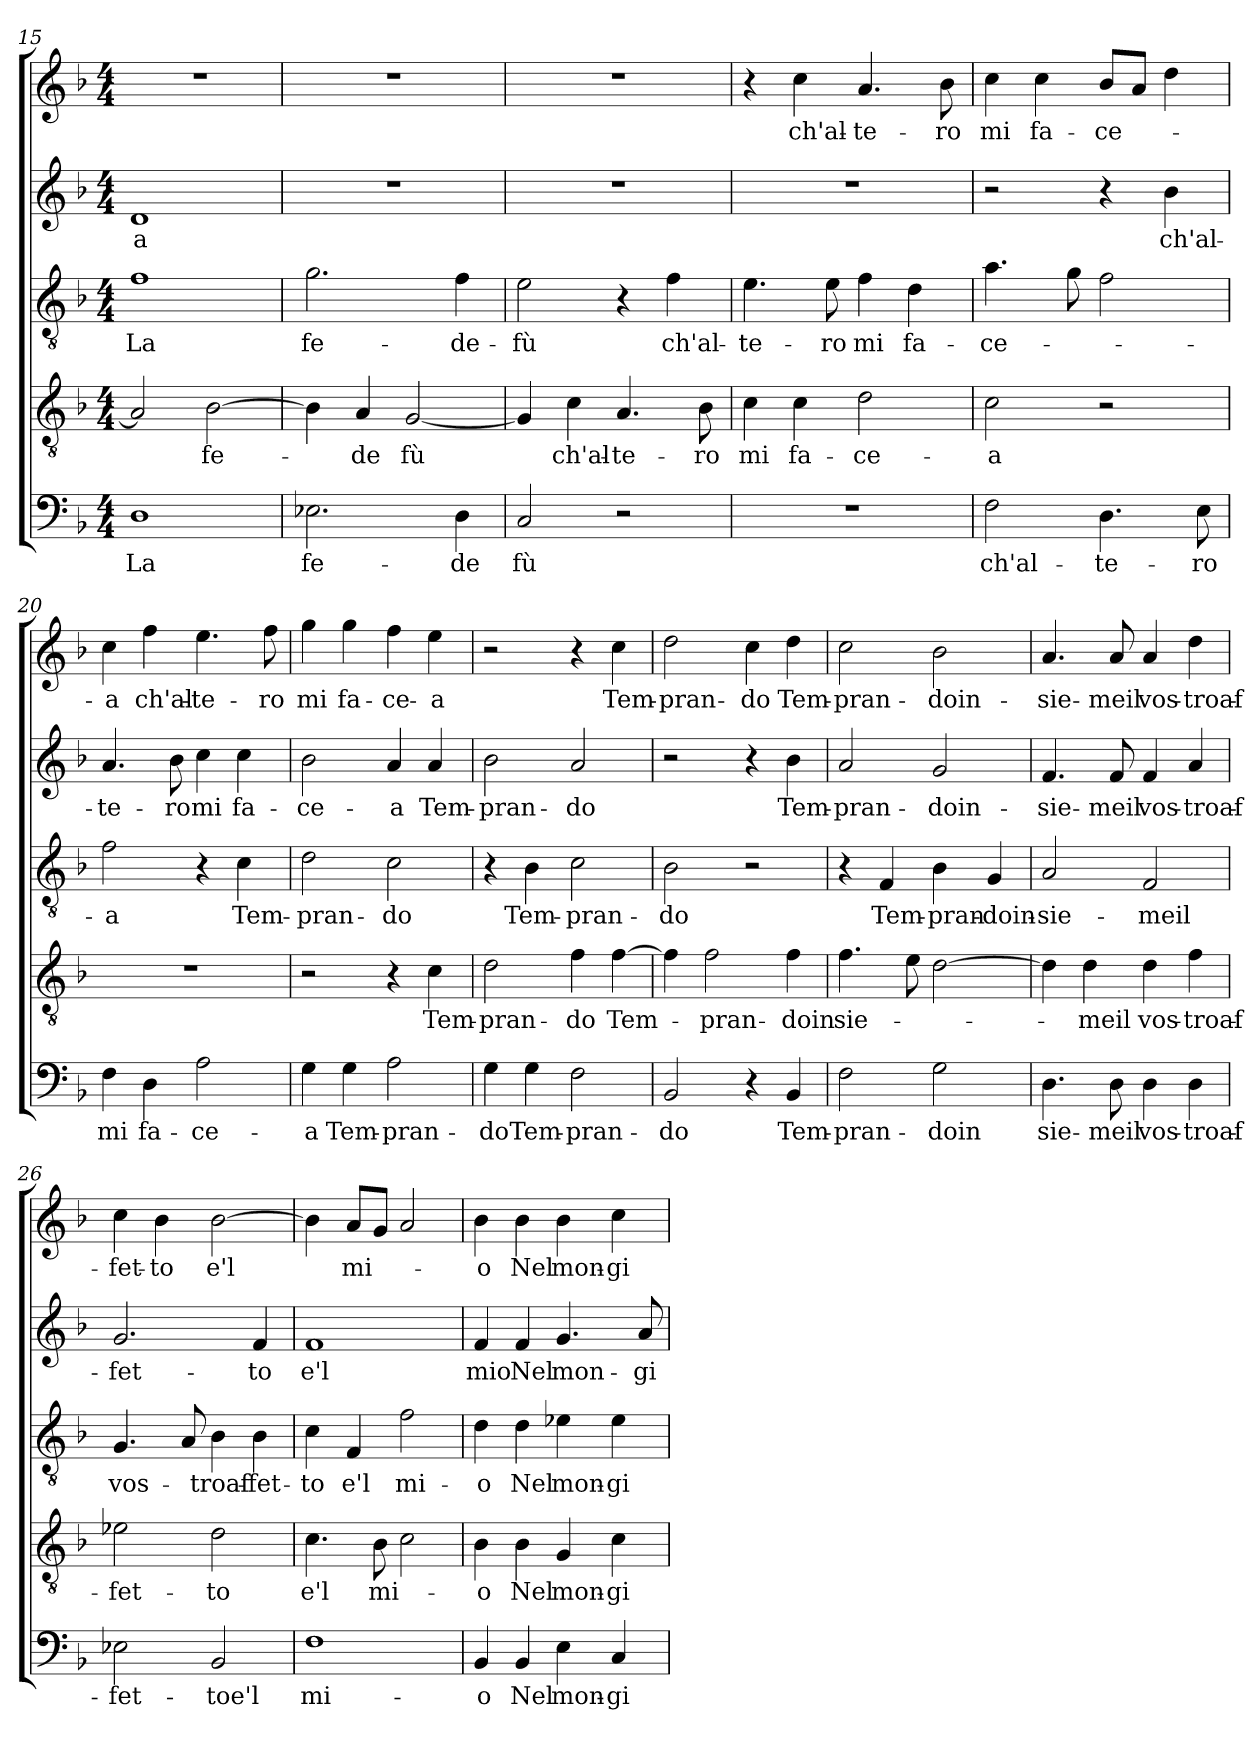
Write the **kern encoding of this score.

**kern	**text	**kern	**text	**kern	**text	**kern	**text	**kern	**text
*part5	*part5	*part4	*part4	*part3	*part3	*part2	*part2	*part1	*part1
*staff5	*staff5	*staff4	*staff4	*staff3	*staff3	*staff2	*staff2	*staff1	*staff1
*clefF4	*	*clefGv2	*	*clefGv2	*	*clefG2	*	*clefG2	*
*k[b-]	*	*k[b-]	*	*k[b-]	*	*k[b-]	*	*k[b-]	*
*M4/4	*	*M4/4	*	*M4/4	*	*M4/4	*	*M4/4	*
=15	=15	=15	=15	=15	=15	=15	=15	=15	=15
1D\	La	2A/]	.	1f\	La	1d/	a	1r	.
.	.	[2B-\	fe-	.	.	.	.	.	.
=16	=16	=16	=16	=16	=16	=16	=16	=16	=16
2.E-X\	fe-	4B-\]	.	2.g\	fe-	1r	.	1r	.
.	.	4A/	de	.	.	.	.	.	.
.	.	[2G/	fù	.	.	.	.	.	.
4D\	de	.	.	4f\	de-	.	.	.	.
=17	=17	=17	=17	=17	=17	=17	=17	=17	=17
2C/	fù	4G/]	.	2e\	fù	1r	.	1r	.
.	.	4c\	ch'al-	.	.	.	.	.	.
2r	.	4.A/	te-	4r	.	.	.	.	.
.	.	.	.	4f\	ch'al-	.	.	.	.
.	.	8B-\	ro	.	.	.	.	.	.
=18	=18	=18	=18	=18	=18	=18	=18	=18	=18
1r	.	4c\	mi	4.e\	te-	1r	.	4r	.
.	.	4c\	fa-	.	.	.	.	4cc\	ch'al-
.	.	.	.	8e\	ro	.	.	.	.
.	.	2d\	ce-	4f\	mi	.	.	4.a/	te-
.	.	.	.	4d\	fa-	.	.	.	.
.	.	.	.	.	.	.	.	8b-\	ro
=19	=19	=19	=19	=19	=19	=19	=19	=19	=19
2F\	ch'al-	2c\	a	4.a\	ce-	2r	.	4cc\	mi
.	.	.	.	.	.	.	.	4cc\	fa-
.	.	.	.	8g\	.	.	.	.	.
4.D\	te-	2r	.	2f\	.	4r	.	8b-/L	ce-
.	.	.	.	.	.	.	.	8a/J	.
.	.	.	.	.	.	4b-\	ch'al-	4dd\	.
8E\	ro	.	.	.	.	.	.	.	.
=20	=20	=20	=20	=20	=20	=20	=20	=20	=20
4F\	mi	1r	.	2f\	a	4.a/	te-	4cc\	a
4D\	fa-	.	.	.	.	.	.	4ff\	ch'al-
.	.	.	.	.	.	8b-\	ro	.	.
2A\	ce-	.	.	4r	.	4cc\	mi	4.ee\	te-
.	.	.	.	4c\	Tem-	4cc\	fa-	.	.
.	.	.	.	.	.	.	.	8ff\	ro
=21	=21	=21	=21	=21	=21	=21	=21	=21	=21
4G\	a	2r	.	2d\	pran-	2b-\	ce-	4gg\	mi
4G\	Tem-	.	.	.	.	.	.	4gg\	fa-
2A\	pran-	4r	.	2c\	do	4a/	a	4ff\	ce-
.	.	4c\	Tem-	.	.	4a/	Tem-	4ee\	a
=22	=22	=22	=22	=22	=22	=22	=22	=22	=22
4G\	do	2d\	pran-	4r	.	2b-\	pran-	2r	.
4G\	Tem-	.	.	4B-\	Tem-	.	.	.	.
2F\	pran-	4f\	do	2c\	pran-	2a/	do	4r	.
.	.	[4f\	Tem-	.	.	.	.	4cc\	Tem-
=23	=23	=23	=23	=23	=23	=23	=23	=23	=23
2BB-/	do	4f\]	.	2B-\	do	2r	.	2dd\	pran-
.	.	2f\	pran-	.	.	.	.	.	.
4r	.	.	.	2r	.	4r	.	4cc\	do
4BB-/	Tem-	4f\	doin	.	.	4b-\	Tem-	4dd\	Tem-
=24	=24	=24	=24	=24	=24	=24	=24	=24	=24
2F\	pran-	4.f\	sie-	4r	.	2a/	pran-	2cc\	pran-
.	.	.	.	4F/	Tem-	.	.	.	.
.	.	8e\	.	.	.	.	.	.	.
2G\	doin	[2d\	.	4B-\	pran-	2g/	doin-	2b-\	doin-
.	.	.	.	4G/	doin-	.	.	.	.
=25	=25	=25	=25	=25	=25	=25	=25	=25	=25
4.D\	sie-	4d\]	.	2A/	sie-	4.f/	sie-	4.a/	sie-
.	.	4d\	meil	.	.	.	.	.	.
8D\	meil	.	.	.	.	8f/	meil	8a/	meil
4D\	vos-	4d\	vos-	2F/	meil	4f/	vos-	4a/	vos-
4D\	troaf-	4f\	troaf-	.	.	4a/	troaf-	4dd\	troaf-
=26	=26	=26	=26	=26	=26	=26	=26	=26	=26
2E-X\	fet-	2e-X\	fet-	4.G/	vos-	2.g/	fet-	4cc\	fet-
.	.	.	.	.	.	.	.	4b-\	to
.	.	.	.	8A/	.	.	.	.	.
2BB-/	toe'l	2d\	to	4B-\	troaf-	.	.	[2b-\	e'l
.	.	.	.	4B-\	fet-	4f/	to	.	.
=27	=27	=27	=27	=27	=27	=27	=27	=27	=27
1F\	mi-	4.c\	e'l	4c\	to	1f/	e'l	4b-\]	.
.	.	.	.	4F/	e'l	.	.	8a/L	mi-
.	.	8B-\	mi-	.	.	.	.	8g/J	.
.	.	2c\	.	2f\	mi-	.	.	2a/	.
=28	=28	=28	=28	=28	=28	=28	=28	=28	=28
4BB-/	o	4B-\	o	4d\	o	4f/	mio	4b-\	o
4BB-/	Nel	4B-\	Nel	4d\	Nel	4f/	Nel	4b-\	Nel
4E\	mon-	4G/	mon-	4e-X\	mon-	4.g/	mon-	4b-\	mon-
4C/	gi-	4c\	gi-	4e-\	gi-	.	.	4cc\	gi-
.	.	.	.	.	.	8a/	gi-	.	.
=	=	=	=	=	=	=	=	=	=
*-	*-	*-	*-	*-	*-	*-	*-	*-	*-
